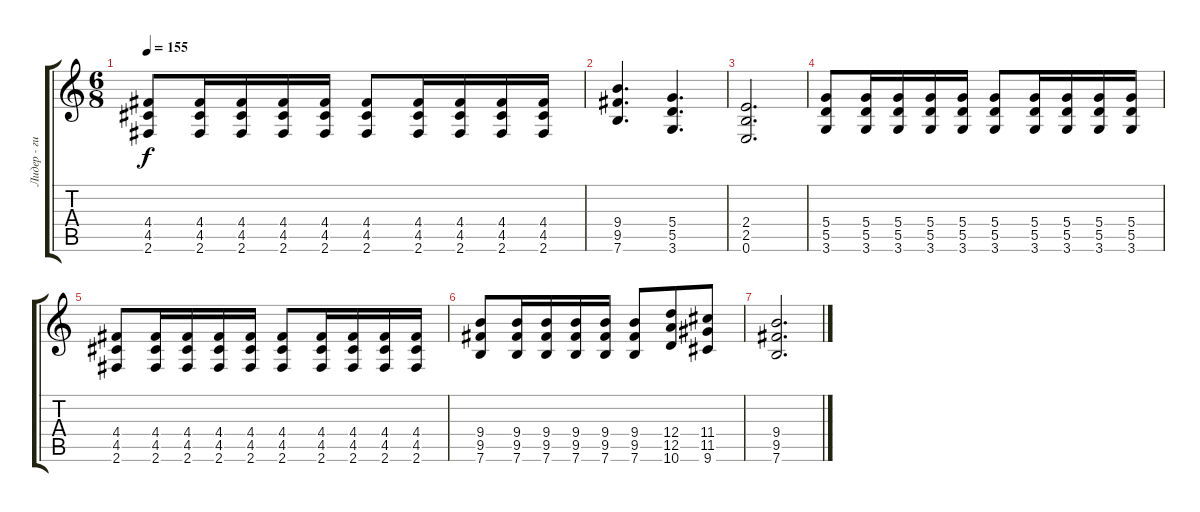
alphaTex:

\track ("Лидер - гитара" "Лидер - ги") {instrument distortionguitar}
\staff {score tabs}
\tuning (E4 B3 G3 D3 A2 E2) {hide}
\ts (6 8)
\tempo 155
\clef g2
\ks c
(4.4 4.5 2.6).8{dy f} (4.4 4.5 2.6).16 (4.4 4.5 2.6).16 (4.4 4.5 2.6).16 (4.4 4.5 2.6).16 (4.4 4.5 2.6).8 (4.4 4.5 2.6).16 (4.4 4.5 2.6).16 (4.4 4.5 2.6).16 (4.4 4.5 2.6).16 |
(9.4 9.5 7.6).4{d} (5.4 5.5 3.6).4{d} |
(2.4 2.5 0.6).2{d} |
(5.4 5.5 3.6).8 (5.4 5.5 3.6).16 (5.4 5.5 3.6).16 (5.4 5.5 3.6).16 (5.4 5.5 3.6).16 (5.4 5.5 3.6).8 (5.4 5.5 3.6).16 (5.4 5.5 3.6).16 (5.4 5.5 3.6).16 (5.4 5.5 3.6).16 |
(4.4 4.5 2.6).8 (4.4 4.5 2.6).16 (4.4 4.5 2.6).16 (4.4 4.5 2.6).16 (4.4 4.5 2.6).16 (4.4 4.5 2.6).8 (4.4 4.5 2.6).16 (4.4 4.5 2.6).16 (4.4 4.5 2.6).16 (4.4 4.5 2.6).16 |
(9.4 9.5 7.6).8 (9.4 9.5 7.6).16 (9.4 9.5 7.6).16 (9.4 9.5 7.6).16 (9.4 9.5 7.6).16 (9.4 9.5 7.6).8 (12.4 12.5 10.6).8 (11.4 11.5 9.6).8 |
(9.4 9.5 7.6).2{d}
